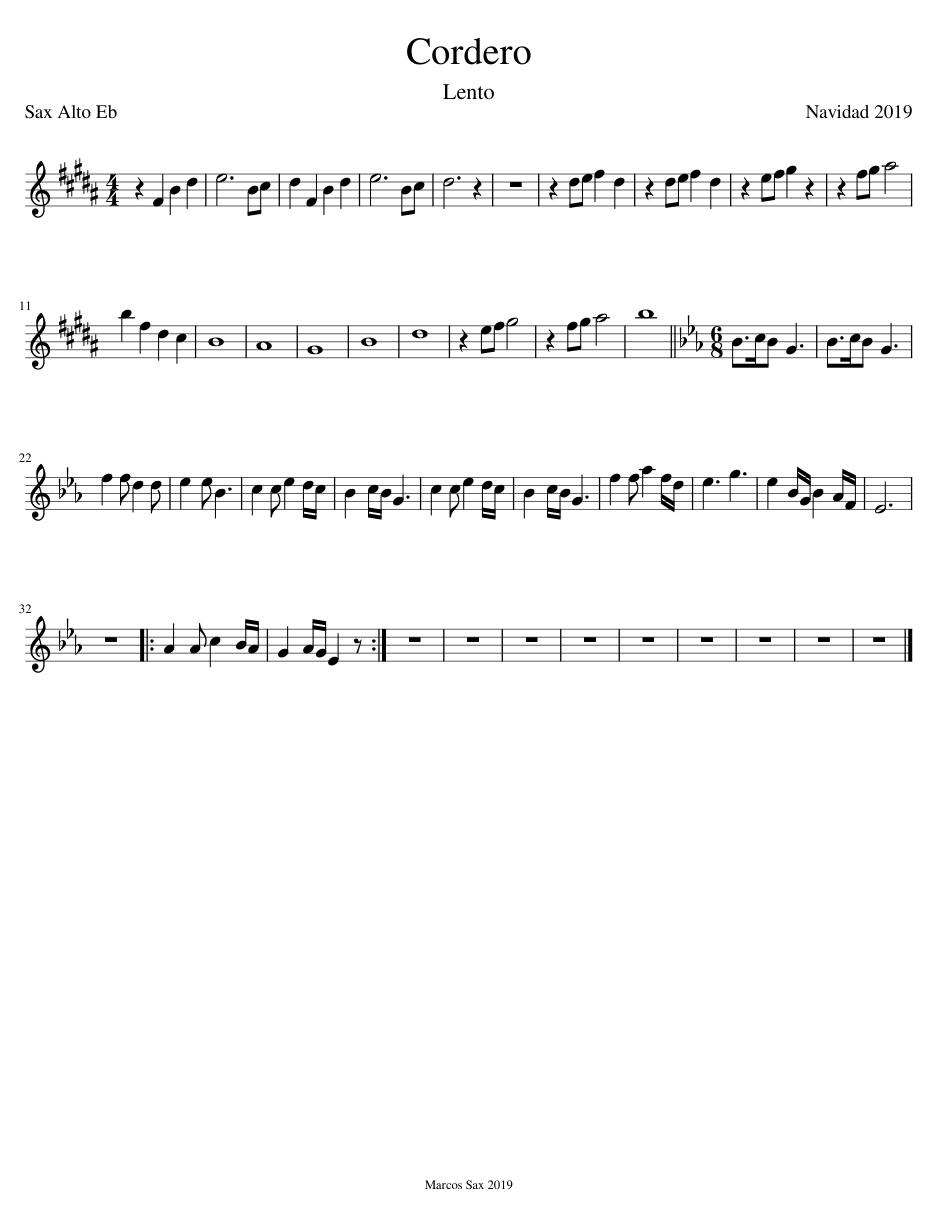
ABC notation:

X:1
L:1/8
M:4/4
I:linebreak $
K:B
V:1 treble
V:1
 z2 F2 B2 d2 | e6 Bc | d2 F2 B2 d2 | e6 Bc | d6 z2 | %5
 z8 | z2 de f2 d2 | z2 de f2 d2 | z2 ef g2 z2 | z2 fg a4 |$ %10
 b2 f2 d2 c2 | B8 | A8 | G8 | B8 | %15
 d8 | z2 ef g4 | z2 fg a4 | b8 ||[K:Eb][M:6/8] B>cB G3 | %20
 B>cB G3 |$ f2 f d2 d | e2 e B3 | c2 c e2 d/c/ | B2 c/B/ G3 | %25
 c2 c e2 d/c/ | B2 c/B/ G3 | f2 f a2 f/d/ | e3 g3 | e2 B/G/ B2 A/F/ | %30
 E6 |$ z6 |: A2 A c2 B/A/ | G2 A/G/ E2 z :| z6 | %35
 z6 | z6 | z6 | z6 | z6 | %40
 z6 | z6 | z6 |] %43
